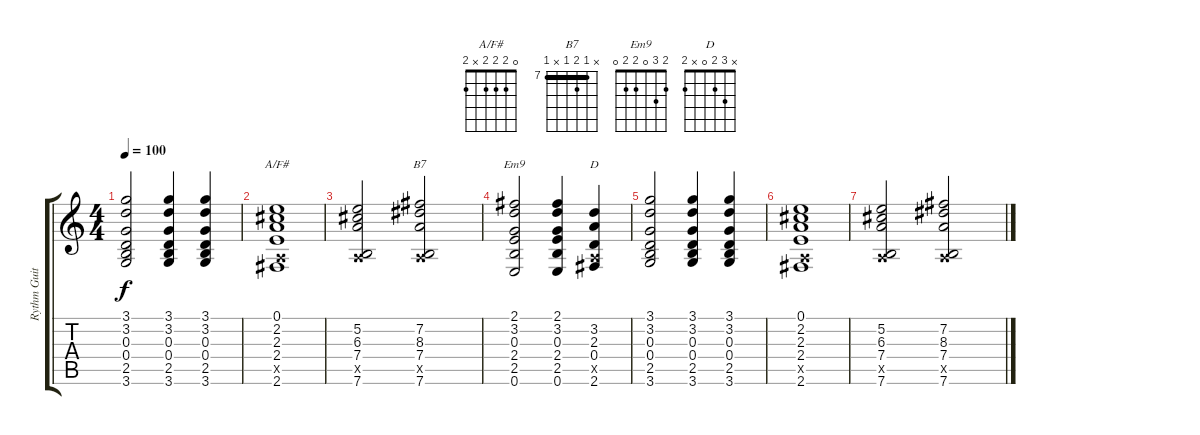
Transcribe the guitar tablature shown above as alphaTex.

\track ("Rythm Guitar" "Rythm Guit") {instrument distortionguitar}
\staff {score tabs}
\tuning (E4 B3 G3 D3 A2 E2) {hide}
\chord ("A/F#" 0 2 2 2 x 2)
\chord ("B7" x 7 8 7 x 7) {firstfret 7 barre 7}
\chord ("Em9" 2 3 0 2 2 0)
\chord ("D" x 3 2 0 x 2)
\ts (4 4)
\tempo 100
\clef g2
\ks c
(3.1 3.2 0.3 0.4 2.5 3.6).2{dy f} (3.1 3.2 0.3 0.4 2.5 3.6).4 (3.1 3.2 0.3 0.4 2.5 3.6).4 |
(0.1 2.2 2.3 2.4 0.5{x} 2.6).1{ch "A/F#"} |
(5.2 6.3 7.4 0.5{x} 7.6).2 (7.2 8.3 7.4 0.5{x} 7.6).2{ch "B7"} |
(2.1 3.2 0.3 2.4 2.5 0.6).2{ch "Em9"} (2.1 3.2 0.3 2.4 2.5 0.6).4 (3.2 2.3 0.4 0.5{x} 2.6).4{ch "D"} |
(3.1 3.2 0.3 0.4 2.5 3.6).2 (3.1 3.2 0.3 0.4 2.5 3.6).4 (3.1 3.2 0.3 0.4 2.5 3.6).4 |
(0.1 2.2 2.3 2.4 0.5{x} 2.6).1 |
(5.2 6.3 7.4 0.5{x} 7.6).2 (7.2 8.3 7.4 0.5{x} 7.6).2
